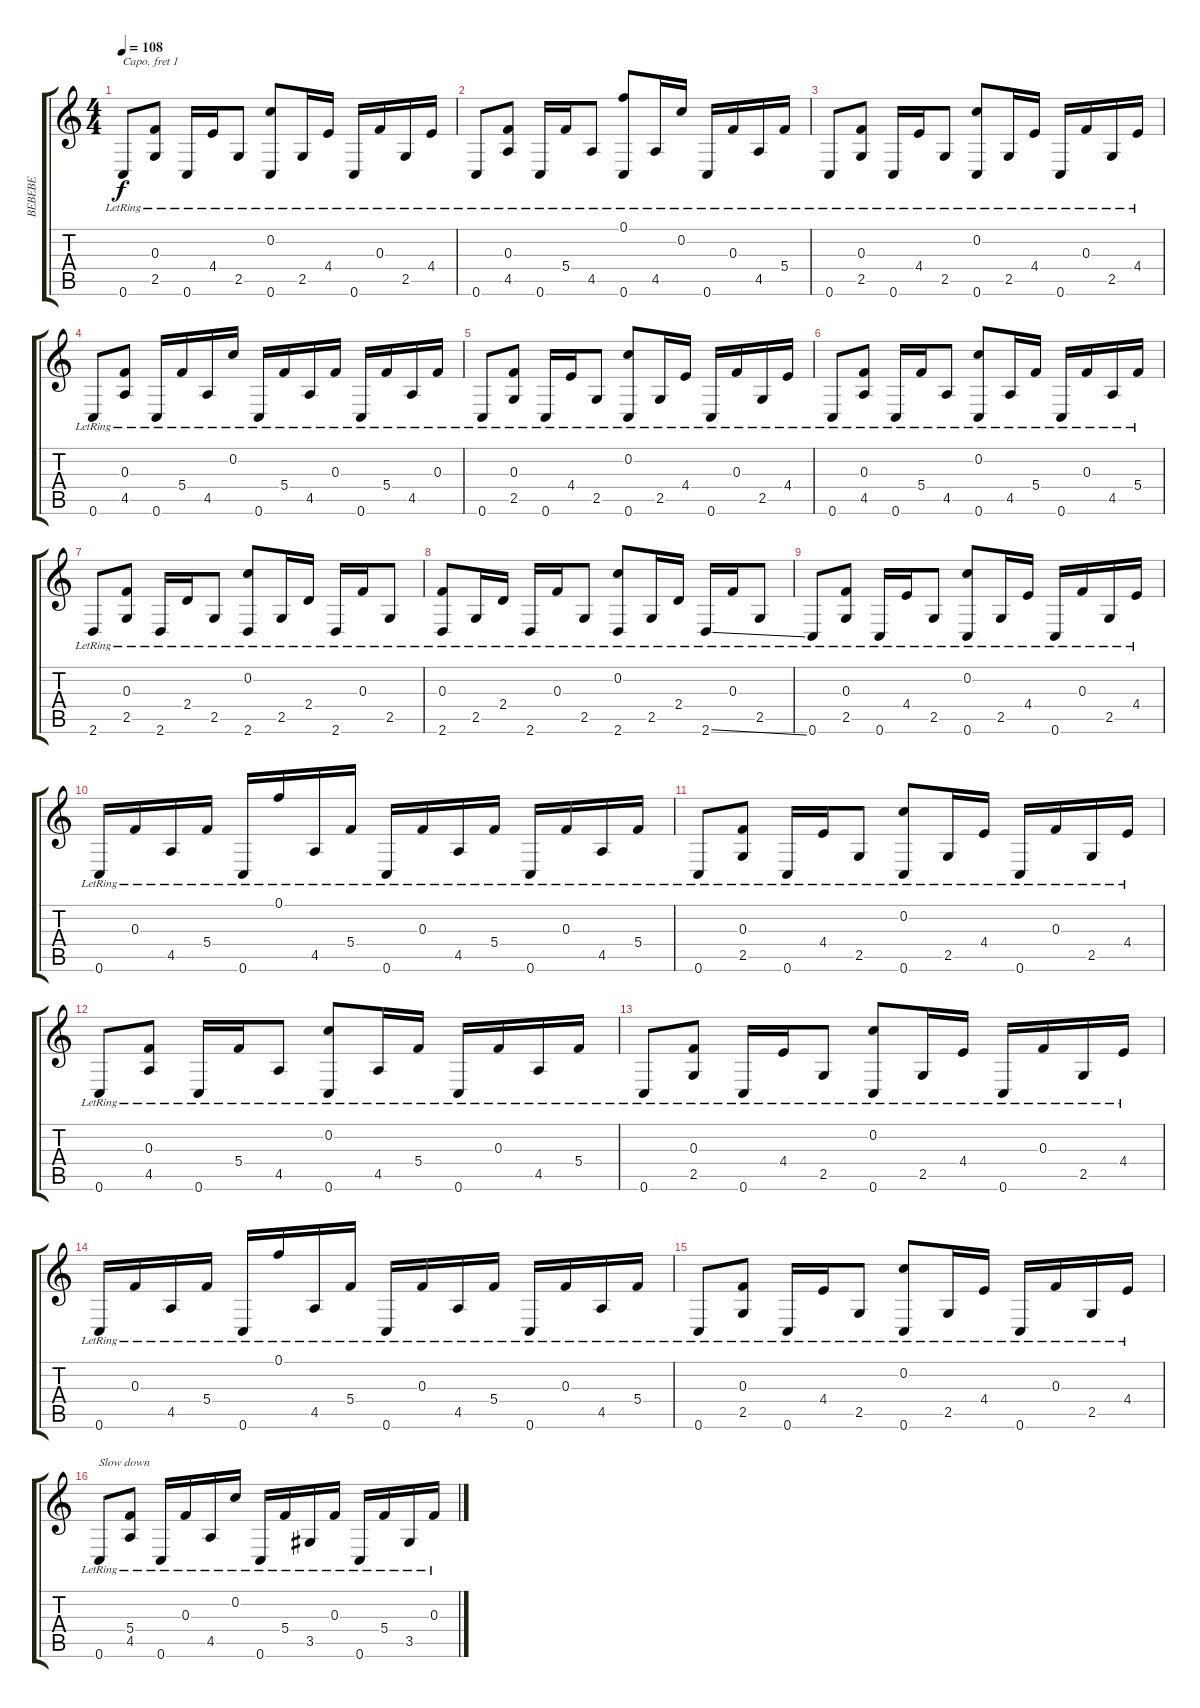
\track ("BEBEBE" "BEBEBE") {solo instrument acousticguitarnylon}
\staff {score tabs}
\capo 1
\tuning (E4 B3 E3 B2 E2 B1) {hide}
\ts (4 4)
\tempo 108
\clef g2
\ks c
0.6{lr}.8{dy f} (0.3{lr} 2.5{lr}).8 0.6{lr}.16 4.4{lr}.16 2.5{lr}.8 (0.2{lr} 0.6{lr}).8 2.5{lr}.16 4.4{lr}.16 0.6{lr}.16 0.3{lr}.16 2.5{lr}.16 4.4{lr}.16 |
0.6{lr}.8 (0.3{lr} 4.5{lr}).8 0.6{lr}.16 5.4{lr}.16 4.5{lr}.8 (0.1{lr} 0.6{lr}).8 4.5{lr}.16 0.2{lr}.16 0.6{lr}.16 0.3{lr}.16 4.5{lr}.16 5.4{lr}.16 |
0.6{lr}.8 (0.3{lr} 2.5{lr}).8 0.6{lr}.16 4.4{lr}.16 2.5{lr}.8 (0.2{lr} 0.6{lr}).8 2.5{lr}.16 4.4{lr}.16 0.6{lr}.16 0.3{lr}.16 2.5{lr}.16 4.4{lr}.16 |
0.6{lr}.8 (0.3{lr} 4.5{lr}).8 0.6{lr}.16 5.4{lr}.16 4.5{lr}.16 0.2{lr}.16 0.6{lr}.16 5.4{lr}.16 4.5{lr}.16 0.3{lr}.16 0.6{lr}.16 5.4{lr}.16 4.5{lr}.16 0.3{lr}.16 |
0.6{lr}.8 (0.3{lr} 2.5{lr}).8 0.6{lr}.16 4.4{lr}.16 2.5{lr}.8 (0.2{lr} 0.6{lr}).8 2.5{lr}.16 4.4{lr}.16 0.6{lr}.16 0.3{lr}.16 2.5{lr}.16 4.4{lr}.16 |
0.6{lr}.8 (0.3{lr} 4.5{lr}).8 0.6{lr}.16 5.4{lr}.16 4.5{lr}.8 (0.2{lr} 0.6{lr}).8 4.5{lr}.16 5.4{lr}.16 0.6{lr}.16 0.3{lr}.16 4.5{lr}.16 5.4{lr}.16 |
2.6{lr}.8 (0.3{lr} 2.5{lr}).8 2.6{lr}.16 2.4{lr}.16 2.5{lr}.8 (0.2{lr} 2.6{lr}).8 2.5{lr}.16 2.4{lr}.16 2.6{lr}.16 0.3{lr}.16 2.5{lr}.8 |
(0.3{lr} 2.6{lr}).8 2.5{lr}.16 2.4{lr}.16 2.6{lr}.16 0.3{lr}.16 2.5{lr}.8 (0.2{lr} 2.6{lr}).8 2.5{lr}.16 2.4{lr}.16 2.6{ss lr}.16 0.3{lr}.16 2.5{lr}.8 |
0.6{lr}.8 (0.3{lr} 2.5{lr}).8 0.6{lr}.16 4.4{lr}.16 2.5{lr}.8 (0.2{lr} 0.6{lr}).8 2.5{lr}.16 4.4{lr}.16 0.6{lr}.16 0.3{lr}.16 2.5{lr}.16 4.4{lr}.16 |
0.6{lr}.16 0.3{lr}.16 4.5{lr}.16 5.4{lr}.16 0.6{lr}.16 0.1{lr}.16 4.5{lr}.16 5.4{lr}.16 0.6{lr}.16 0.3{lr}.16 4.5{lr}.16 5.4{lr}.16 0.6{lr}.16 0.3{lr}.16 4.5{lr}.16 5.4{lr}.16 |
0.6{lr}.8 (0.3{lr} 2.5{lr}).8 0.6{lr}.16 4.4{lr}.16 2.5{lr}.8 (0.2{lr} 0.6{lr}).8 2.5{lr}.16 4.4{lr}.16 0.6{lr}.16 0.3{lr}.16 2.5{lr}.16 4.4{lr}.16 |
0.6{lr}.8 (0.3{lr} 4.5{lr}).8 0.6{lr}.16 5.4{lr}.16 4.5{lr}.8 (0.2 0.6{lr}).8 4.5{lr}.16 5.4{lr}.16 0.6{lr}.16 0.3{lr}.16 4.5{lr}.16 5.4{lr}.16 |
0.6{lr}.8 (0.3{lr} 2.5{lr}).8 0.6{lr}.16 4.4{lr}.16 2.5{lr}.8 (0.2{lr} 0.6{lr}).8 2.5{lr}.16 4.4{lr}.16 0.6{lr}.16 0.3{lr}.16 2.5{lr}.16 4.4{lr}.16 |
0.6{lr}.16 0.3{lr}.16 4.5{lr}.16 5.4{lr}.16 0.6{lr}.16 0.1{lr}.16 4.5{lr}.16 5.4{lr}.16 0.6{lr}.16 0.3{lr}.16 4.5{lr}.16 5.4{lr}.16 0.6{lr}.16 0.3{lr}.16 4.5{lr}.16 5.4{lr}.16 |
0.6{lr}.8 (0.3{lr} 2.5{lr}).8 0.6{lr}.16 4.4{lr}.16 2.5{lr}.8 (0.2{lr} 0.6{lr}).8 2.5{lr}.16 4.4{lr}.16 0.6{lr}.16 0.3{lr}.16 2.5{lr}.16 4.4{lr}.16 |
0.6{lr}.8{txt "Slow down "} (5.4{lr} 4.5{lr}).8 0.6{lr}.16 0.3{lr}.16 4.5{lr}.16 0.2{lr}.16 0.6{lr}.16 5.4{lr}.16 3.5{lr}.16 0.3{lr}.16 0.6{lr}.16 5.4{lr}.16 3.5{lr}.16 0.3{lr}.16
